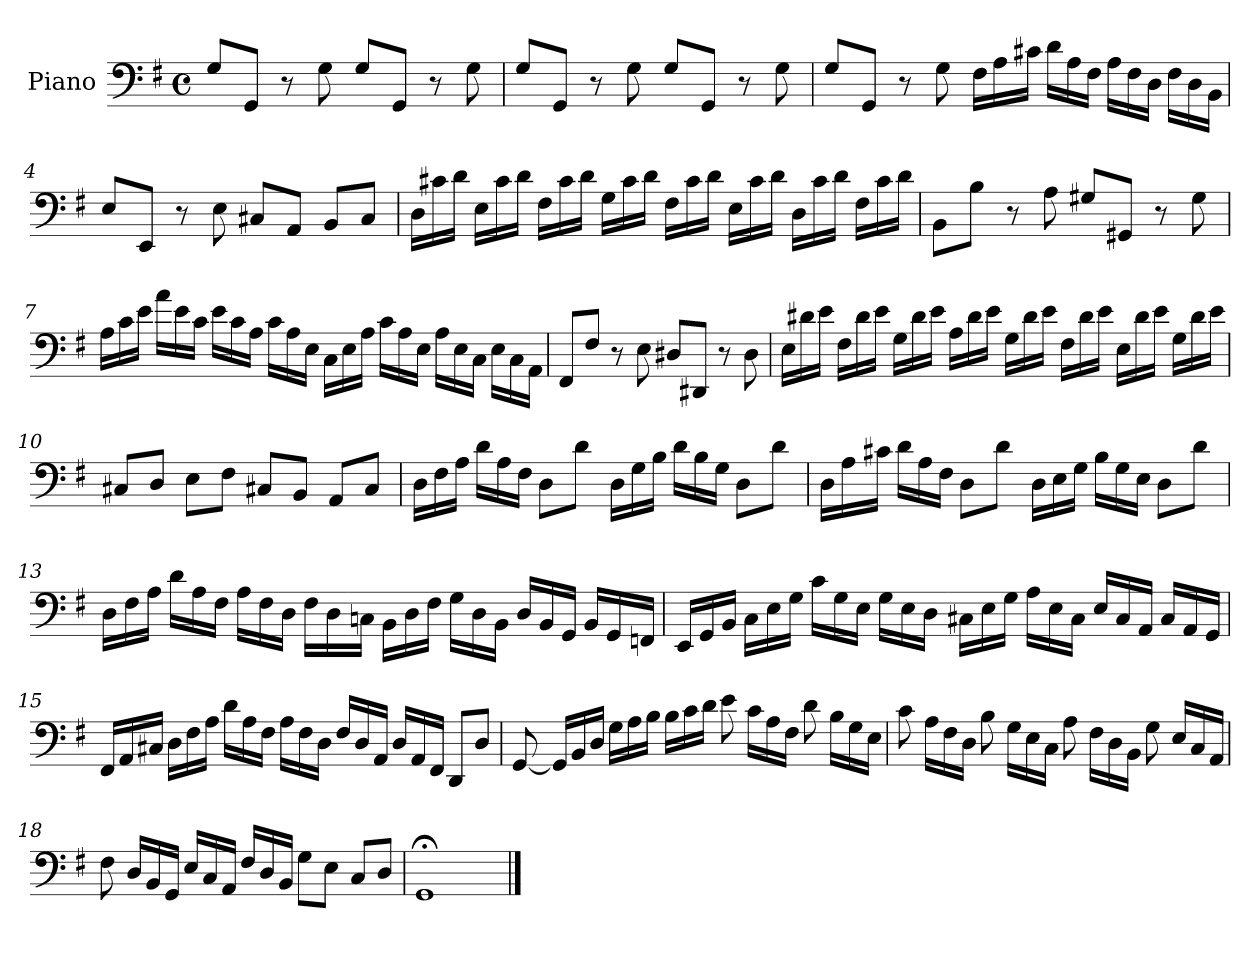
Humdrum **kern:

**kern
*part1
*staff1
*I"Piano
*I'Pno
*clefF4
*k[f#]
*G:
*M4/4
*met(c)
=1
8G/L
8GG/J
8r
8G\
8G/L
8GG/J
8r
8G\
!!LO:LB:g=z
=2
8G/L
8GG/J
8r
8G\
8G/L
8GG/J
8r
8G\
=3
8G/L
8GG/J
8r
8G\
*Xtuplet
24F#\LL
24A\
24c#X\JJ
24d\LL
24A\
24F#\JJ
24A\LL
24F#\
24D\JJ
24F#\LL
24D\
24BB\JJ
!!LO:LB:g=z
=4
8E/L
8EE/J
8r
8E\
8C#X/L
8AA/J
8BB/L
8C#/J
=5
24D\LL
24c#X\
24d\JJ
24E\LL
24c#\
24d\JJ
24F#\LL
24c#\
24d\JJ
24G\LL
24c#\
24d\JJ
24F#\LL
24c#\
24d\JJ
24E\LL
24c#\
24d\JJ
24D\LL
24c#\
24d\JJ
24F#\LL
24c#\
24d\JJ
!!LO:LB:g=z
=6
8BB\L
8B\J
8r
8A\
8G#X/L
8GG#X/J
8r
8G#\
=7
24A\LL
24c\
24e\JJ
24a\LL
24e\
24c\JJ
24e\LL
24c\
24A\JJ
24c\LL
24A\
24E\JJ
24C\LL
24E\
24A\JJ
24c\LL
24A\
24E\JJ
24A\LL
24E\
24C\JJ
24E\LL
24C\
24AA\JJ
!!LO:LB:g=z
=8
8FF#/L
8F#/J
8r
8E\
8D#X/L
8DD#X/J
8r
8D#\
=9
24E\LL
24d#X\
24e\JJ
24F#\LL
24d#\
24e\JJ
24G\LL
24d#\
24e\JJ
24A\LL
24d#\
24e\JJ
24G\LL
24d#\
24e\JJ
24F#\LL
24d#\
24e\JJ
24E\LL
24d#\
24e\JJ
24G\LL
24d#\
24e\JJ
!!LO:PB:g=z
=10
8C#X/L
8D/J
8E\L
8F#\J
8C#X/L
8BB/J
8AA/L
8C#/J
=11
24D\LL
24F#\
24A\JJ
24d\LL
24A\
24F#\JJ
8D\L
8d\J
24D\LL
24G\
24B\JJ
24d\LL
24B\
24G\JJ
8D\L
8d\J
!!LO:LB:g=z
=12
24D\LL
24A\
24c#X\JJ
24d\LL
24A\
24F#\JJ
8D\L
8d\J
24D\LL
24E\
24G\JJ
24B\LL
24G\
24E\JJ
8D\L
8d\J
=13
24D\LL
24F#\
24A\JJ
24d\LL
24A\
24F#\JJ
24A\LL
24F#\
24D\JJ
24F#\LL
24D\
24Cn\JJ
24BB\LL
24D\
24F#\JJ
24G\LL
24D\
24BB\JJ
24D/LL
24BB/
24GG/JJ
24BB/LL
24GG/
24FFn/JJ
!!LO:LB:g=z
=14
24EE/LL
24GG/
24BB/JJ
24C\LL
24E\
24G\JJ
24c\LL
24G\
24E\JJ
24G\LL
24E\
24D\JJ
24C#X\LL
24E\
24G\JJ
24A\LL
24E\
24C#\JJ
24E/LL
24C#/
24AA/JJ
24C#/LL
24AA/
24GG/JJ
=15
24FF#/LL
24AA/
24C#X/JJ
24D\LL
24F#\
24A\JJ
24d\LL
24A\
24F#\JJ
24A\LL
24F#\
24D\JJ
24F#/LL
24D/
24AA/JJ
24D/LL
24AA/
24FF#/JJ
8DD/L
8D/J
!!LO:LB:g=z
=16
[8GG/
24GG/LL]
24BB/
24D/JJ
24G\LL
24A\
24B\JJ
24B\LL
24c\
24d\JJ
8e\
24c\LL
24A\
24F#\JJ
8d\
24B\LL
24G\
24E\JJ
=17
8c\
24A\LL
24F#\
24D\JJ
8B\
24G\LL
24E\
24C\JJ
8A\
24F#\LL
24D\
24BB\JJ
8G\
24E/LL
24C/
24AA/JJ
!!LO:LB:g=z
=18
8F#\
24D/LL
24BB/
24GG/JJ
24E/LL
24C/
24AA/JJ
24F#/LL
24D/
24BB/JJ
8G\L
8E\J
8C/L
8D/J
=19
1GG;
==
*-
